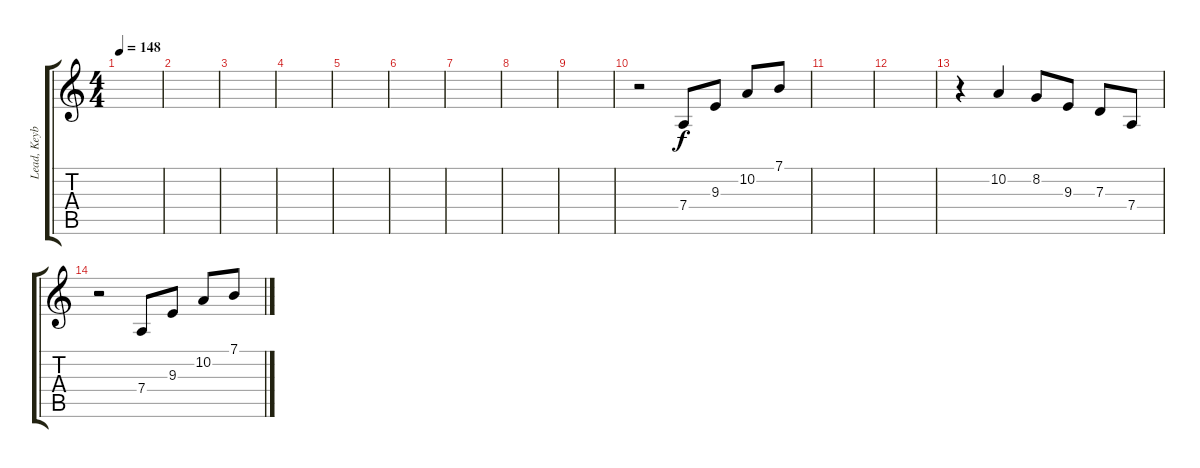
\track ("Lead, Keyboard" "Lead, Keyb") {instrument acousticgrandpiano}
\staff {score tabs}
\tuning (E4 B3 G3 D3 A2 E2) {hide}
\ts (4 4)
\tempo 148
\clef g2
\ks c
|
|
|
|
|
|
|
|
|
r.2 7.4.8 9.3.8 10.2.8 7.1.8 |
|
|
r.4 10.2.4 8.2.8 9.3.8 7.3.8 7.4.8 |
r.2 7.4.8 9.3.8 10.2.8 7.1.8
